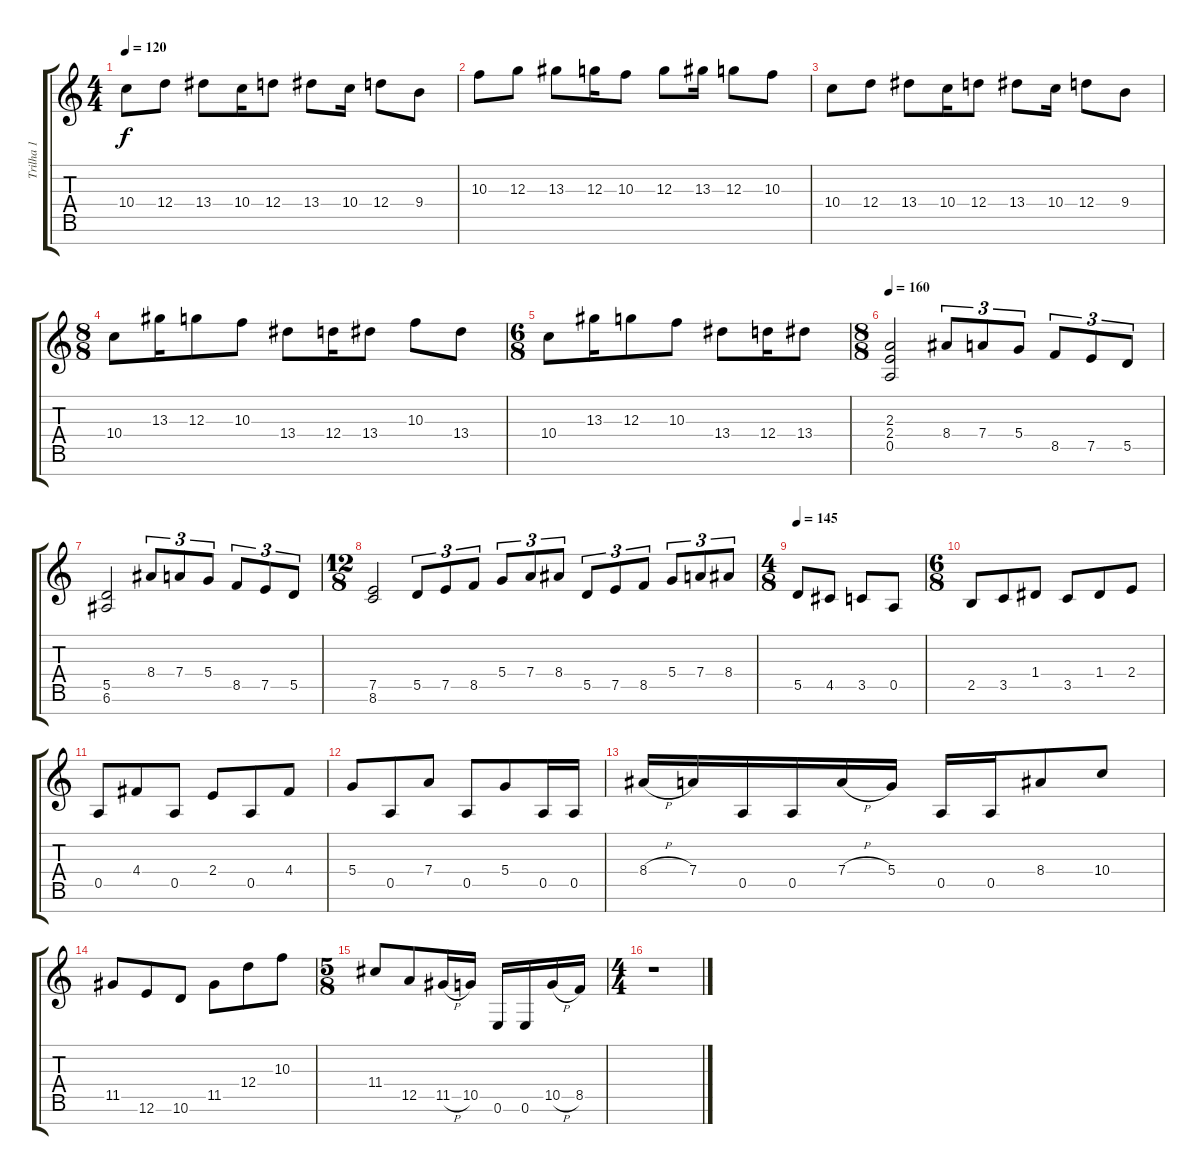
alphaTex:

\track ("Trilha 1" "Trilha 1") {instrument distortionguitar}
\staff {score tabs}
\tuning (E4 B3 G3 D3 A2 E2 B1) {hide}
\ts (4 4)
\tempo 120
\clef g2
\ks c
10.4.8{dy f} 12.4.8 13.4.8 10.4.16 12.4.8 13.4.8 10.4.16 12.4.8 9.4.8 |
10.3.8 12.3.8 13.3.8 12.3.16 10.3.8 12.3.8 13.3.16 12.3.8 10.3.8 |
10.4.8 12.4.8 13.4.8 10.4.16 12.4.8 13.4.8 10.4.16 12.4.8 9.4.8 |
\ts (8 8)
10.4.8 13.3.16 12.3.8 10.3.8 13.4.8 12.4.16 13.4.8 10.3.8 13.4.8 |
\ts (6 8)
10.4.8 13.3.16 12.3.8 10.3.8 13.4.8 12.4.16 13.4.8 |
\ts (8 8)
\tempo 160
(2.3 2.4 0.5).2 8.4.8{tu (3 2)} 7.4.8{tu (3 2)} 5.4.8{tu (3 2)} 8.5.8{tu (3 2)} 7.5.8{tu (3 2)} 5.5.8{tu (3 2)} |
(5.5 6.6).2 8.4.8{tu (3 2)} 7.4.8{tu (3 2)} 5.4.8{tu (3 2)} 8.5.8{tu (3 2)} 7.5.8{tu (3 2)} 5.5.8{tu (3 2)} |
\ts (12 8)
(7.5 8.6).2 5.5.8{tu (3 2)} 7.5.8{tu (3 2)} 8.5.8{tu (3 2)} 5.4.8{tu (3 2)} 7.4.8{tu (3 2)} 8.4.8{tu (3 2)} 5.5.8{tu (3 2)} 7.5.8{tu (3 2)} 8.5.8{tu (3 2)} 5.4.8{tu (3 2)} 7.4.8{tu (3 2)} 8.4.8{tu (3 2)} |
\ts (4 8)
\tempo 145
5.5.8 4.5.8 3.5.8 0.5.8 |
\ts (6 8)
2.5.8 3.5.8 1.4.8 3.5.8 1.4.8 2.4.8 |
0.5.8 4.4.8 0.5.8 2.4.8 0.5.8 4.4.8 |
5.4.8 0.5.8 7.4.8 0.5.8 5.4.8 0.5.16 0.5.16 |
8.4{h}.16 7.4.16 0.5.16 0.5.16 7.4{h}.16 5.4.16 0.5.16 0.5.16 8.4.8 10.4.8 |
11.5.8 12.6.8 10.6.8 11.5.8 12.4.8 10.3.8 |
\ts (5 8)
11.4.8 12.5.8 11.5{h}.16 10.5.16 0.6.16 0.6.16 10.5{h}.16 8.5.16 |
\ts (4 4)
r.1
